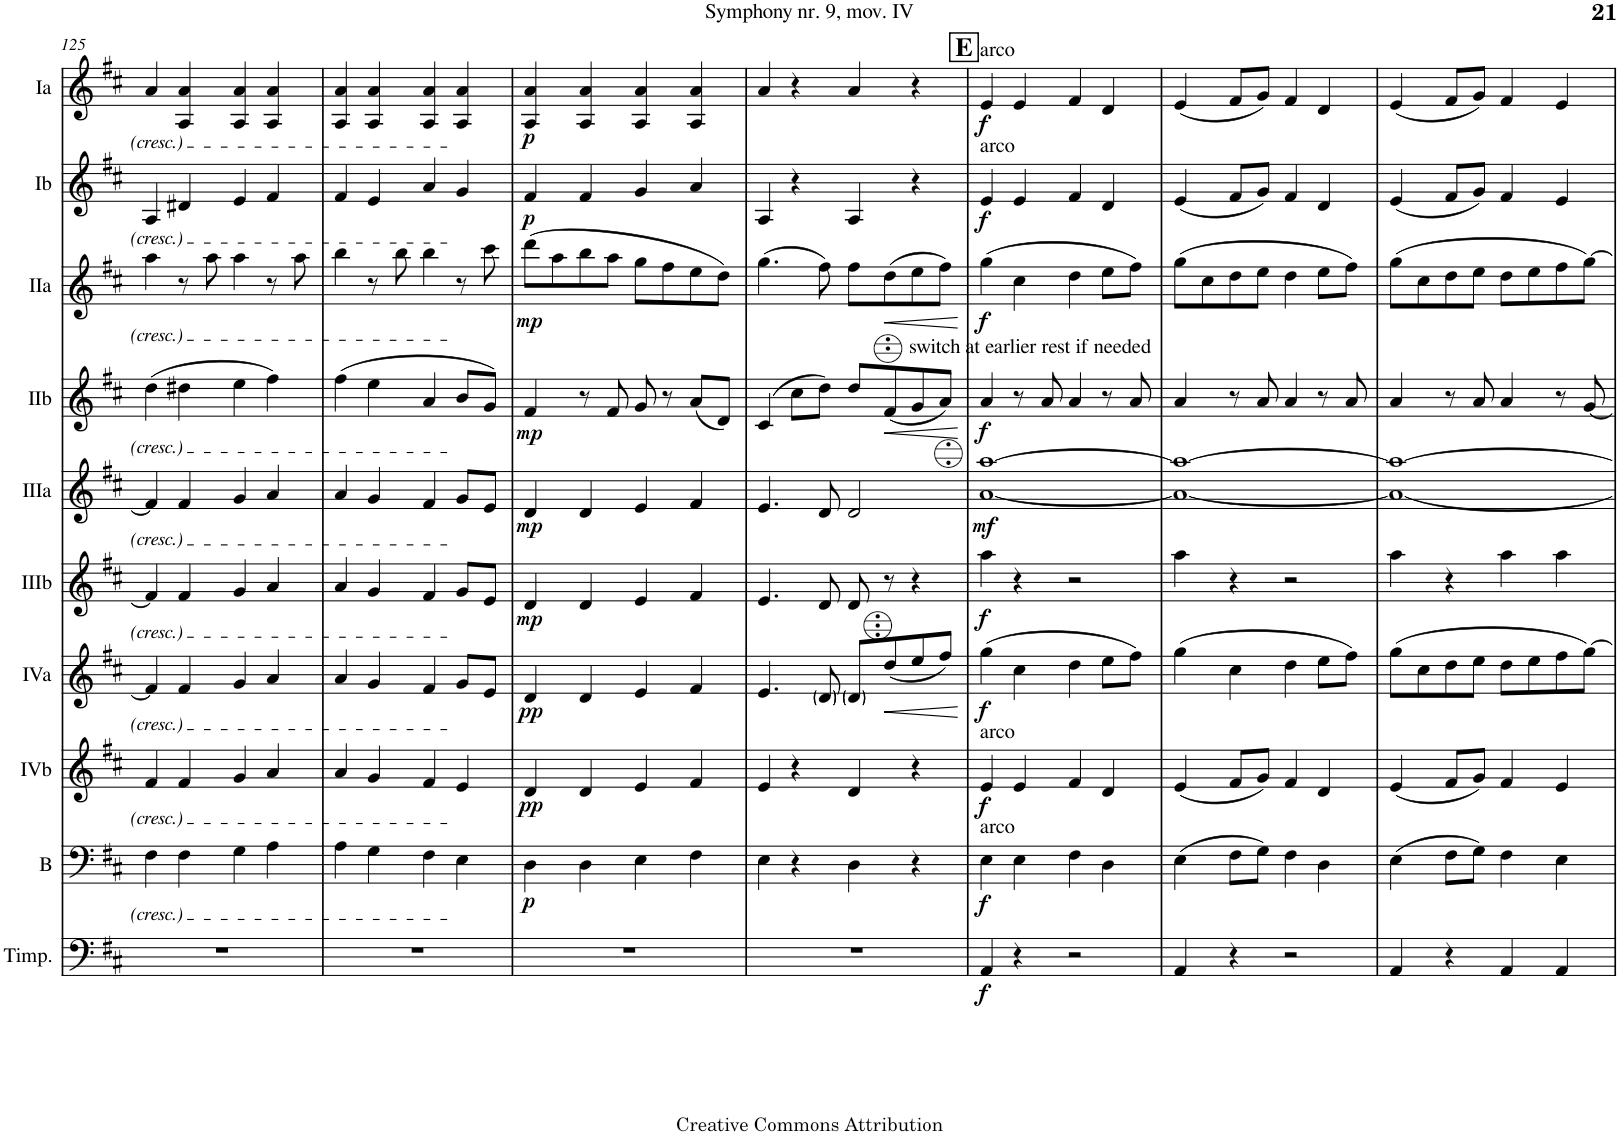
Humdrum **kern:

**kern	**dynam	**kern	**dynam	**kern	**dynam	**kern	**dynam	**kern	**dynam	**kern	**dynam	**kern	**dynam	**kern	**dynam	**kern	**dynam	**kern	**dynam
*part10	*part10	*part9	*part9	*part8	*part8	*part7	*part7	*part6	*part6	*part5	*part5	*part4	*part4	*part3	*part3	*part2	*part2	*part1	*part1
*staff10	*staff10	*staff9	*staff9	*staff8	*staff8	*staff7	*staff7	*staff6	*staff6	*staff5	*staff5	*staff4	*staff4	*staff3	*staff3	*staff2	*staff2	*staff1	*staff1
*I"Timpani	*	*I"Bass	*	*I"Acc. 4b	*	*I"Acc. 4a	*	*I"Acc. 3b	*	*I"Acc. 3a	*	*I"Acc. 2b	*	*I"Acc. 2a	*	*I"Acc. 1b	*	*I"Acc. 1a	*
*I'Timp.	*	*I'B	*	*	*	*	*	*	*	*	*	*	*	*	*	*	*	*	*
!!LO:PB:g=z
*clefF4	*	*clefF4	*	*clefG2	*	*clefG2	*	*clefG2	*	*clefG2	*	*clefG2	*	*clefG2	*	*clefG2	*	*clefG2	*
*	*	*Trd7c12	*	*Trd7c12	*	*Trd7c12	*	*Trd7c12	*	*Trd7c12	*	*	*	*	*	*	*	*	*
*k[f#c#]	*	*k[f#c#]	*	*k[f#c#]	*	*k[f#c#]	*	*k[f#c#]	*	*k[f#c#]	*	*k[f#c#]	*	*k[f#c#]	*	*k[f#c#]	*	*k[f#c#]	*
*M4/4	*	*M4/4	*	*M4/4	*	*M4/4	*	*M4/4	*	*M4/4	*	*M4/4	*	*M4/4	*	*M4/4	*	*M4/4	*
*met(c)	*	*met(c)	*	*met(c)	*	*met(c)	*	*met(c)	*	*met(c)	*	*met(c)	*	*met(c)	*	*met(c)	*	*met(c)	*
=125	=125	=125	=125	=125	=125	=125	=125	=125	=125	=125	=125	=125	=125	=125	=125	=125	=125	=125	=125
1r	.	4F#\	.	4f#/	.	4f#/]	.	4f#/]	.	4f#/]	.	(4dd\	.	4aa\	.	4A/	.	4a/	.
.	.	4F#\	.	4f#/	.	4f#/	.	4f#/	.	4f#/	.	4dd#X\	.	8r	.	4d#X/	.	4A/ 4a/	.
.	.	.	.	.	.	.	.	.	.	.	.	.	.	8aa\	.	.	.	.	.
.	.	4G\	.	4g/	.	4g/	.	4g/	.	4g/	.	4ee\	.	4aa\	.	4e/	.	4A/ 4a/	.
.	.	4A\	.	4a/	.	4a/	.	4a/	.	4a/	.	4ff#\)	.	8r	.	4f#/	.	4A/ 4a/	.
.	.	.	.	.	.	.	.	.	.	.	.	.	.	8aa\	.	.	.	.	.
=126	=126	=126	=126	=126	=126	=126	=126	=126	=126	=126	=126	=126	=126	=126	=126	=126	=126	=126	=126
1r	.	4A\	.	4a/	.	4a/	.	4a/	.	4a/	.	(4ff#\	.	4bb\	.	4f#/	.	4A/ 4a/	.
.	.	4G\	.	4g/	.	4g/	.	4g/	.	4g/	.	4ee\	.	8r	.	4e/	.	4A/ 4a/	.
.	.	.	.	.	.	.	.	.	.	.	.	.	.	8bb\	.	.	.	.	.
.	.	4F#\	.	4f#/	.	4f#/	.	4f#/	.	4f#/	.	4a/	.	4bb\	.	4a/	.	4A/ 4a/	.
.	.	4E\	.	4e/	.	8g/L	.	8g/L	.	8g/L	.	8b/L	.	8r	.	4g/	.	4A/ 4a/	.
.	.	.	.	.	.	8e/J	.	8e/J	.	8e/J	.	8g/J)	.	8ccc#\	.	.	.	.	.
=127	=127	=127	=127	=127	=127	=127	=127	=127	=127	=127	=127	=127	=127	=127	=127	=127	=127	=127	=127
!	!	!	!LO:DY:b	!	!LO:DY:b	!	!LO:DY:b	!	!LO:DY:b	!	!LO:DY:b	!	!LO:DY:b	!	!LO:DY:b	!	!LO:DY:b	!	!LO:DY:b
1r	.	4D\	p	4d/	pp	4d/	pp	4d/	mp	4d/	mp	4f#/	mp	(8ddd\L	mp	4f#/	p	4A/ 4a/	p
.	.	.	.	.	.	.	.	.	.	.	.	.	.	8aa\	.	.	.	.	.
.	.	4D\	.	4d/	.	4d/	.	4d/	.	4d/	.	8r	.	8bb\	.	4f#/	.	4A/ 4a/	.
.	.	.	.	.	.	.	.	.	.	.	.	8f#/	.	8aa\J	.	.	.	.	.
.	.	4E\	.	4e/	.	4e/	.	4e/	.	4e/	.	8g/	.	8gg\L	.	4g/	.	4A/ 4a/	.
.	.	.	.	.	.	.	.	.	.	.	.	8r	.	8ff#\	.	.	.	.	.
.	.	4F#\	.	4f#/	.	4f#/	.	4f#/	.	4f#/	.	(8a/L	.	8ee\	.	4a/	.	4A/ 4a/	.
.	.	.	.	.	.	.	.	.	.	.	.	8d/J)	.	8dd\J)	.	.	.	.	.
=128	=128	=128	=128	=128	=128	=128	=128	=128	=128	=128	=128	=128	=128	=128	=128	=128	=128	=128	=128
1r	.	4E\	.	4e/	.	4.e/	.	4.e/	.	4.e/	.	(4c#/	.	(4.gg\	.	4A/	.	4a/	.
.	.	4r	.	4r	.	.	.	.	.	.	.	8cc#\L	.	.	.	4r	.	4r	.
.	.	.	.	.	.	8d/	.	8d/	.	8d/	.	8dd\J)	.	8ff#\)	.	.	.	.	.
.	.	4D\	.	4d/	.	8d/L	.	8d/	.	2d/	.	8dd/L	.	8ff#\L	.	4A/	.	4a/	.
!	!	!	!	!	!	!	!	!	!	!	!	!LO:TX:a:t=switch at earlier rest if needed	!	!	!	!	!	!	!
!	!	!	!	!	!	!	!LO:HP:b	!	!	!	!	!	!LO:HP:b	!	!LO:HP:b	!	!	!	!
.	.	.	.	.	.	(8dd/	<	8r	.	.	.	(8f#/	<	(8dd\	<	.	.	.	.
.	.	4r	.	4r	.	8ee/	.	4r	.	.	.	8g/	.	8ee\	.	4r	.	4r	.
.	.	.	.	.	.	8ff#/J)	.	.	.	.	.	8a/J)	.	8ff#\J)	.	.	.	.	.
.	.	.	.	.	.	.	[	.	.	.	.	.	[	.	[	.	.	.	.
!!LO:REH:place=s1:a:B:cj:fs=14:t=E
=129	=129	=129	=129	=129	=129	=129	=129	=129	=129	=129	=129	=129	=129	=129	=129	=129	=129	=129	=129
!	!	!	!	!	!	!	!	!	!	!	!	!	!	!	!	!	!	!LO:TX:a:t=arco	!
!	!	!	!	!	!	!	!	!	!	!	!	!	!	!	!	!LO:TX:a:t=arco	!	!	!
!	!	!	!	!LO:TX:a:t=arco	!	!	!	!	!	!	!	!	!	!	!	!	!	!	!
!	!	!LO:TX:a:t=arco	!	!	!	!	!	!	!	!	!	!	!	!	!	!	!	!	!
!	!LO:DY:b	!	!LO:DY:b	!	!LO:DY:b	!	!LO:DY:b	!	!LO:DY:b	!	!LO:DY:b	!	!LO:DY:b	!	!LO:DY:b	!	!LO:DY:b	!	!LO:DY:b
4AA/	f	4E\	f	4e/	f	(4gg\	f	4aa\	f	[1a [1aa	mf	4a/	f	(4gg\	f	4e/	f	4e/	f
4r	.	4E\	.	4e/	.	4cc#\	.	4r	.	.	.	8r	.	4cc#\	.	4e/	.	4e/	.
.	.	.	.	.	.	.	.	.	.	.	.	8a/	.	.	.	.	.	.	.
2r	.	4F#\	.	4f#/	.	4dd\	.	2r	.	.	.	4a/	.	4dd\	.	4f#/	.	4f#/	.
.	.	4D\	.	4d/	.	8ee\L	.	.	.	.	.	8r	.	8ee\L	.	4d/	.	4d/	.
.	.	.	.	.	.	8ff#\J)	.	.	.	.	.	8a/	.	8ff#\J)	.	.	.	.	.
=130	=130	=130	=130	=130	=130	=130	=130	=130	=130	=130	=130	=130	=130	=130	=130	=130	=130	=130	=130
4AA/	.	(4E\	.	(4e/	.	(4gg\	.	4aa\	.	1a_ 1aa_	.	4a/	.	(8gg\L	.	(4e/	.	(4e/	.
.	.	.	.	.	.	.	.	.	.	.	.	.	.	8cc#\	.	.	.	.	.
4r	.	8F#\L	.	8f#/L	.	4cc#\	.	4r	.	.	.	8r	.	8dd\	.	8f#/L	.	8f#/L	.
.	.	8G\J)	.	8g/J)	.	.	.	.	.	.	.	8a/	.	8ee\J	.	8g/J)	.	8g/J)	.
2r	.	4F#\	.	4f#/	.	4dd\	.	2r	.	.	.	4a/	.	4dd\	.	4f#/	.	4f#/	.
.	.	4D\	.	4d/	.	8ee\L	.	.	.	.	.	8r	.	8ee\L	.	4d/	.	4d/	.
.	.	.	.	.	.	8ff#\J)	.	.	.	.	.	8a/	.	8ff#\J)	.	.	.	.	.
=131	=131	=131	=131	=131	=131	=131	=131	=131	=131	=131	=131	=131	=131	=131	=131	=131	=131	=131	=131
4AA/	.	(4E\	.	(4e/	.	(8gg\L	.	4aa\	.	1a_ 1aa_	.	4a/	.	(8gg\L	.	(4e/	.	(4e/	.
.	.	.	.	.	.	8cc#\	.	.	.	.	.	.	.	8cc#\	.	.	.	.	.
4r	.	8F#\L	.	8f#/L	.	8dd\	.	4r	.	.	.	8r	.	8dd\	.	8f#/L	.	8f#/L	.
.	.	8G\J)	.	8g/J)	.	8ee\J	.	.	.	.	.	8a/	.	8ee\J	.	8g/J)	.	8g/J)	.
4AA/	.	4F#\	.	4f#/	.	8dd\L	.	4aa\	.	.	.	4a/	.	8dd\L	.	4f#/	.	4f#/	.
.	.	.	.	.	.	8ee\	.	.	.	.	.	.	.	8ee\	.	.	.	.	.
4AA/	.	4E\	.	4e/	.	8ff#\	.	4aa\	.	.	.	8r	.	8ff#\	.	4e/	.	4e/	.
.	.	.	.	.	.	[8gg\J)	.	.	.	.	.	[8g/	.	[8gg\J)	.	.	.	.	.
=	=	=	=	=	=	=	=	=	=	=	=	=	=	=	=	=	=	=	=
*-	*-	*-	*-	*-	*-	*-	*-	*-	*-	*-	*-	*-	*-	*-	*-	*-	*-	*-	*-
